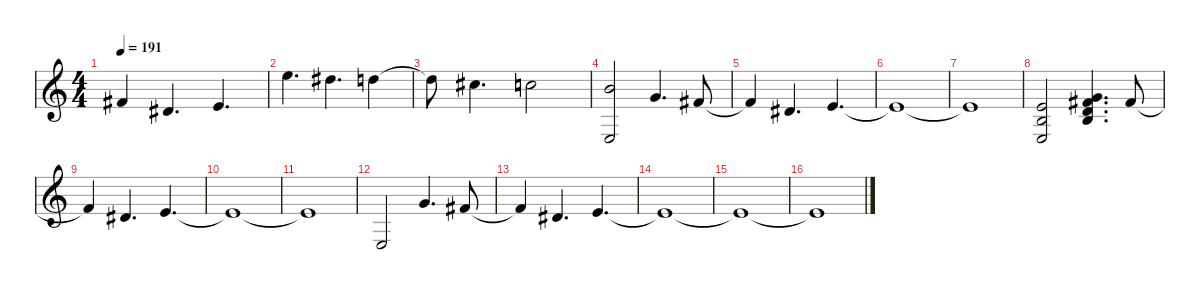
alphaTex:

\defaultSystemsLayout 4
\hideDynamics
\bracketExtendMode nobrackets
\singleTrackTrackNamePolicy hidden
\multiTrackTrackNamePolicy hidden
\firstSystemTrackNameMode fullname
\firstSystemTrackNameOrientation horizontal
\otherSystemsTrackNameOrientation horizontal
\track ("Rhodes piano" "el.pno.") {instrument electricpiano1}
\staff {score}
\tuning (E4 B3 G3 D3 A2 E2 B1)
\ts (4 4)
\tempo 191
\clef g2
\ks c
2.1{t acc #}.4{dy f beam Up} 4.2{acc #}.4{d beam Up} 5.2.4{d beam Up} |
12.1.4{d beam Down} 11.1{acc #}.4{d beam Down} 10.1.4{beam Down} |
10.1{t}.8{beam Down} 9.1{acc #}.4{d beam Down} 8.1.2{beam Down} |
(7.1 2.4).2{dy mp beam Up} 3.1.4{d dy f beam Up} 2.1{acc #}.8{beam Up} |
2.1{t acc #}.4{beam Up} 4.2{acc #}.4{d beam Up} 5.2.4{d beam Up} |
5.2{t}.1{beam Up} |
5.2{t}.1{beam Up} |
(5.2 4.3 2.4).2{beam Up} (2.1{acc #} 0.2 7.3 22.5).4{d beam Up} 21.5{acc #}.8{beam Up} |
21.5{t acc #}.4{beam Up} 18.5{acc #}.4{d beam Up} 19.5.4{d beam Up} |
19.5{t}.1{beam Up} |
19.5{t}.1{beam Up} |
2.4.2{beam Up} 3.1.4{d beam Up} 2.1{acc #}.8{beam Up} |
2.1{t acc #}.4{beam Up} 4.2{acc #}.4{d beam Up} 5.2.4{d beam Up} |
5.2{t}.1{beam Up} |
5.2{t}.1{beam Up} |
5.2{t}.1{beam Up}
